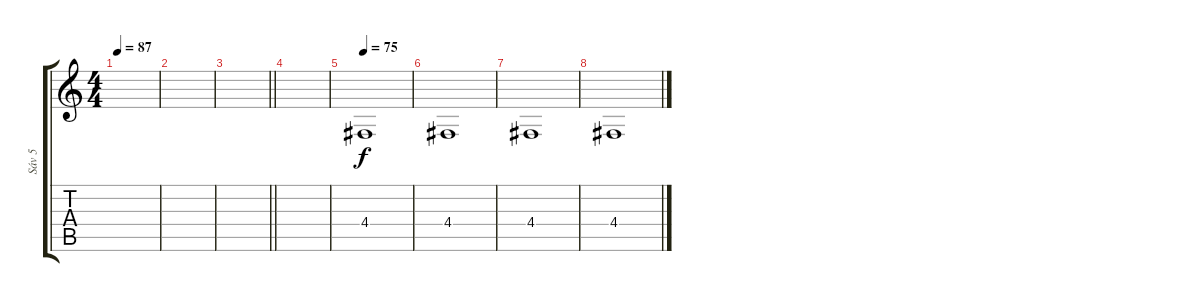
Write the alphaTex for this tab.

\track ("Sáv 5" "Sáv 5") {instrument tubularbells}
\staff {score tabs}
\tuning (E4 B3 G3 D3 A2 E2) {hide}
\ts (4 4)
\tempo 87
\clef g2
\ks c
|
|
\barLineRight lightlight
|
|
\tempo 75
4.4.1 |
4.4.1 |
4.4.1 |
4.4.1
